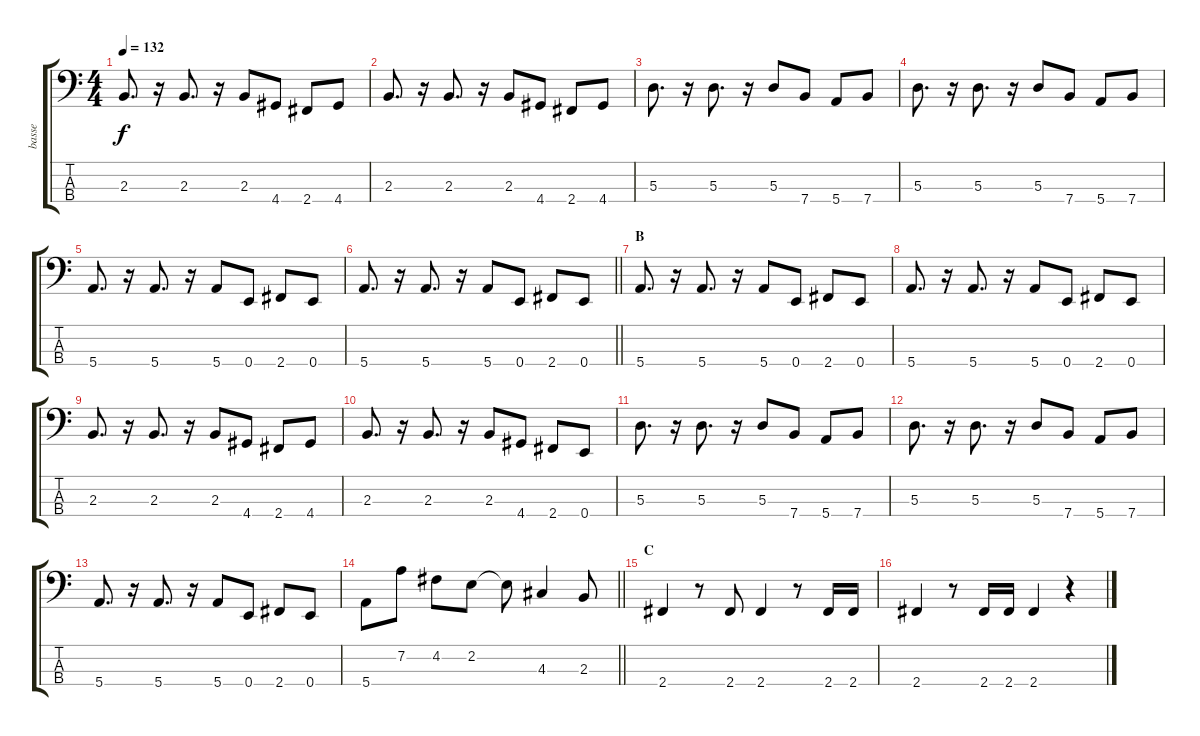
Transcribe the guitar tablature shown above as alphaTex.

\track ("basse" "basse") {instrument synthbass2}
\staff {score tabs}
\tuning (G2 D2 A1 E1) {hide}
\ts (4 4)
\tempo 132
\clef f4
\ks c
2.3.8{d dy f} r.16 2.3.8{d} r.16 2.3.8 4.4.8 2.4.8 4.4.8 |
2.3.8{d} r.16 2.3.8{d} r.16 2.3.8 4.4.8 2.4.8 4.4.8 |
5.3.8{d} r.16 5.3.8{d} r.16 5.3.8 7.4.8 5.4.8 7.4.8 |
5.3.8{d} r.16 5.3.8{d} r.16 5.3.8 7.4.8 5.4.8 7.4.8 |
5.4.8{d} r.16 5.4.8{d} r.16 5.4.8 0.4.8 2.4.8 0.4.8 |
\barLineRight lightlight
5.4.8{d} r.16 5.4.8{d} r.16 5.4.8 0.4.8 2.4.8 0.4.8 |
\section ("" "В")
5.4.8{d} r.16 5.4.8{d} r.16 5.4.8 0.4.8 2.4.8 0.4.8 |
5.4.8{d} r.16 5.4.8{d} r.16 5.4.8 0.4.8 2.4.8 0.4.8 |
2.3.8{d} r.16 2.3.8{d} r.16 2.3.8 4.4.8 2.4.8 4.4.8 |
2.3.8{d} r.16 2.3.8{d} r.16 2.3.8 4.4.8 2.4.8 0.4.8 |
5.3.8{d} r.16 5.3.8{d} r.16 5.3.8 7.4.8 5.4.8 7.4.8 |
5.3.8{d} r.16 5.3.8{d} r.16 5.3.8 7.4.8 5.4.8 7.4.8 |
5.4.8{d} r.16 5.4.8{d} r.16 5.4.8 0.4.8 2.4.8 0.4.8 |
\barLineRight lightlight
5.4.8 7.2.8 4.2.8 2.2.8 2.2{t}.8 4.3.4 2.3.8 |
\section ("" "С")
2.4.4 r.8 2.4.8 2.4.4 r.8 2.4.16 2.4.16 |
2.4.4 r.8 2.4.16 2.4.16 2.4.4 r.4
